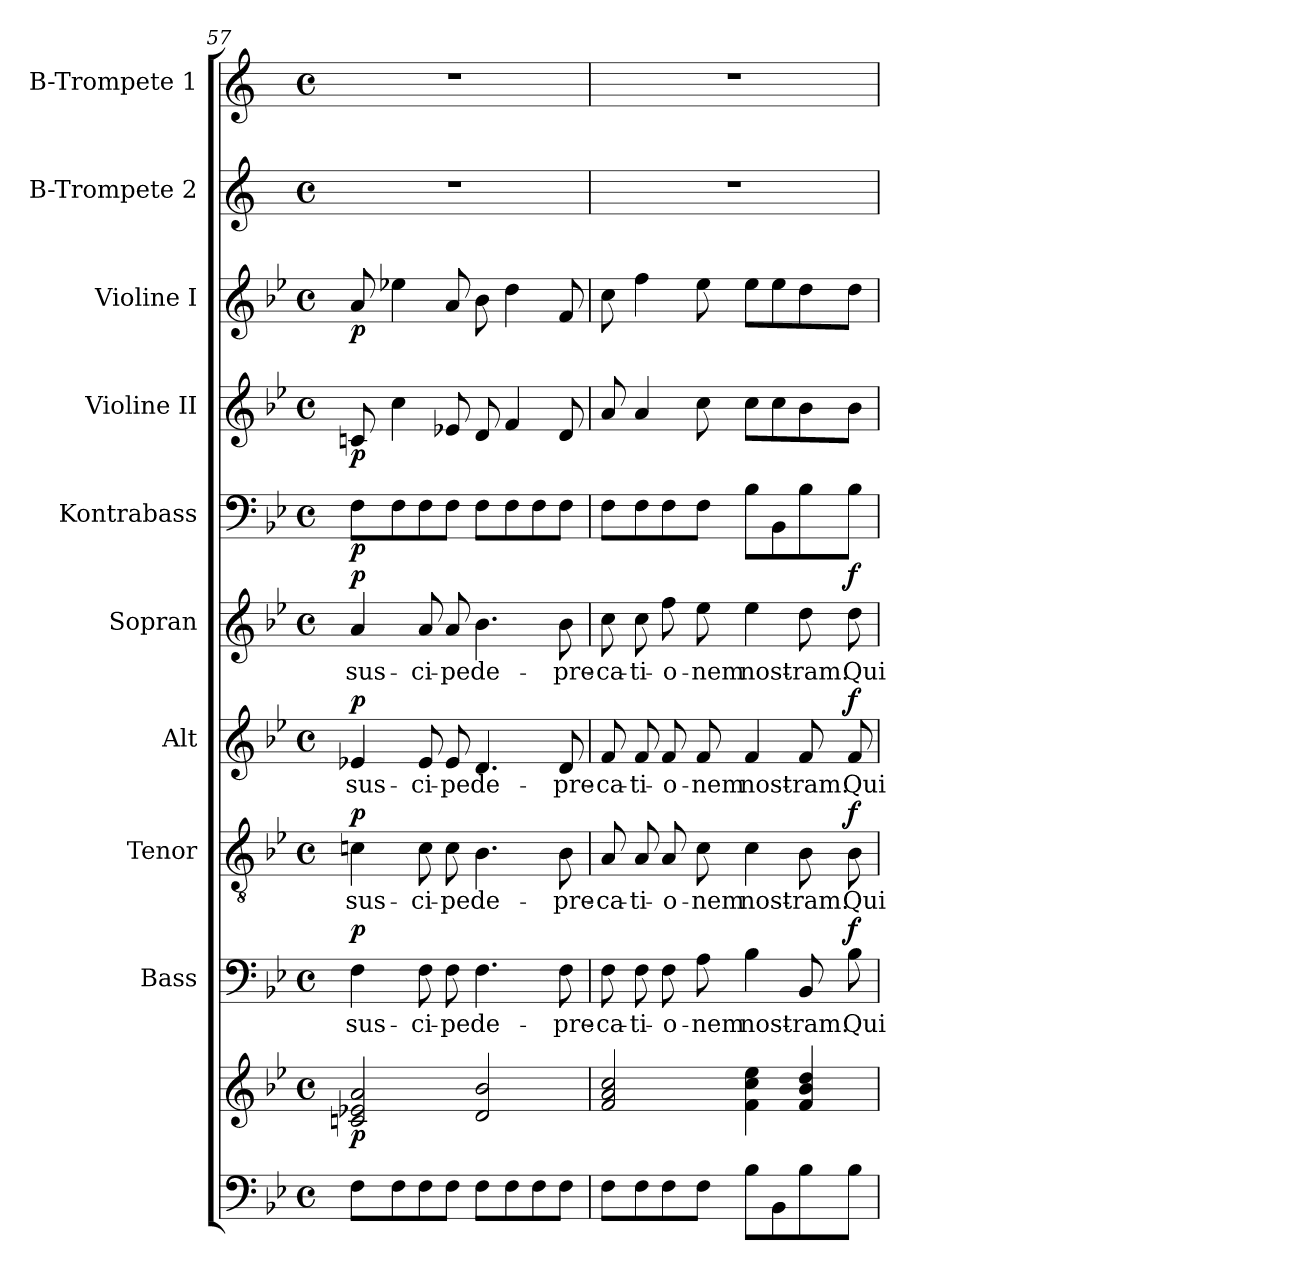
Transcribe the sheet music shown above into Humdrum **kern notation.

**kern	**kern	**dynam	**kern	**text	**dynam	**kern	**text	**dynam	**kern	**text	**dynam	**kern	**text	**dynam	**kern	**dynam	**kern	**dynam	**kern	**dynam	**kern	**kern
*part10	*part10	*part10	*part9	*part9	*part9	*part8	*part8	*part8	*part7	*part7	*part7	*part6	*part6	*part6	*part5	*part5	*part4	*part4	*part3	*part3	*part2	*part1
*staff11	*staff10	*staff10/11	*staff9	*staff9	*staff9	*staff8	*staff8	*staff8	*staff7	*staff7	*staff7	*staff6	*staff6	*staff6	*staff5	*staff5	*staff4	*staff4	*staff3	*staff3	*staff2	*staff1
*	*	*	*I"Bass	*	*	*I"Tenor	*	*	*I"Alt	*	*	*I"Sopran	*	*	*I"Kontrabass	*	*I"Violine II	*	*I"Violine I	*	*I"B-Trompete 2	*I"B-Trompete 1
*	*	*	*I'B.	*	*	*I'T.	*	*	*I'A.	*	*	*I'S.	*	*	*I'Kb.	*	*I'Vl. II	*	*I'Vl. I	*	*I'B Trp. 2	*I'B Trp. 1
*clefF4	*clefG2	*	*clefF4	*	*	*clefGv2	*	*	*clefG2	*	*	*clefG2	*	*	*clefF4	*	*clefG2	*	*clefG2	*	*clefG2	*clefG2
*	*	*	*	*	*	*	*	*	*	*	*	*	*	*	*ITrd7c12	*	*	*	*	*	*ITrd1c2	*ITrd1c2
*k[b-e-]	*k[b-e-]	*	*k[b-e-]	*	*	*k[b-e-]	*	*	*k[b-e-]	*	*	*k[b-e-]	*	*	*k[b-e-]	*	*k[b-e-]	*	*k[b-e-]	*	*k[b-e-]	*k[b-e-]
*B-:	*B-:	*	*B-:	*	*	*B-:	*	*	*B-:	*	*	*B-:	*	*	*B-:	*	*B-:	*	*B-:	*	*B-:	*B-:
*M4/4	*M4/4	*	*M4/4	*	*	*M4/4	*	*	*M4/4	*	*	*M4/4	*	*	*M4/4	*	*M4/4	*	*M4/4	*	*M4/4	*M4/4
*met(c)	*met(c)	*	*met(c)	*	*	*met(c)	*	*	*met(c)	*	*	*met(c)	*	*	*met(c)	*	*met(c)	*	*met(c)	*	*met(c)	*met(c)
=57	=57	=57	=57	=57	=57	=57	=57	=57	=57	=57	=57	=57	=57	=57	=57	=57	=57	=57	=57	=57	=57	=57
!	!	!LO:DY:b	!	!LO:LY:b	!LO:DY:a	!	!LO:LY:b	!LO:DY:a	!	!LO:LY:b	!LO:DY:a	!	!LO:LY:b	!LO:DY:a	!	!LO:DY:b	!	!LO:DY:b	!	!LO:DY:b	!	!
8F\L	2cn/ 2e-X/ 2a/	p	4F\	sus-	p	4cn\	sus-	p	4e-X/	sus-	p	4a/	sus-	p	8FF\L	p	8cn/	p	8a/	p	1r	1r
8F\	.	.	.	.	.	.	.	.	.	.	.	.	.	.	8FF\	.	4cc\	.	4ee-X\	.	.	.
!	!	!	!	!LO:LY:b	!	!	!LO:LY:b	!	!	!LO:LY:b	!	!	!LO:LY:b	!	!	!	!	!	!	!	!	!
8F\	.	.	8F\	-ci-	.	8c\	-ci-	.	8e-/	-ci-	.	8a/	-ci-	.	8FF\	.	.	.	.	.	.	.
!	!	!	!	!LO:LY:b	!	!	!LO:LY:b	!	!	!LO:LY:b	!	!	!LO:LY:b	!	!	!	!	!	!	!	!	!
8F\J	.	.	8F\	-pe	.	8c\	-pe	.	8e-/	-pe	.	8a/	-pe	.	8FF\J	.	8e-X/	.	8a/	.	.	.
!	!	!	!	!LO:LY:b	!	!	!LO:LY:b	!	!	!LO:LY:b	!	!	!LO:LY:b	!	!	!	!	!	!	!	!	!
8F\L	2d/ 2b-/	.	4.F\	de-	.	4.B-\	de-	.	4.d/	de-	.	4.b-\	de-	.	8FF\L	.	8d/	.	8b-\	.	.	.
8F\	.	.	.	.	.	.	.	.	.	.	.	.	.	.	8FF\	.	4f/	.	4dd\	.	.	.
8F\	.	.	.	.	.	.	.	.	.	.	.	.	.	.	8FF\	.	.	.	.	.	.	.
!	!	!	!	!LO:LY:b	!	!	!LO:LY:b	!	!	!LO:LY:b	!	!	!LO:LY:b	!	!	!	!	!	!	!	!	!
8F\J	.	.	8F\	-pre-	.	8B-\	-pre-	.	8d/	-pre-	.	8b-\	-pre-	.	8FF\J	.	8d/	.	8f/	.	.	.
=58	=58	=58	=58	=58	=58	=58	=58	=58	=58	=58	=58	=58	=58	=58	=58	=58	=58	=58	=58	=58	=58	=58
!	!	!	!	!LO:LY:b	!	!	!LO:LY:b	!	!	!LO:LY:b	!	!	!LO:LY:b	!	!	!	!	!	!	!	!	!
8F\L	2f/ 2a/ 2cc/	.	8F\	-ca-	.	8A/	-ca-	.	8f/	-ca-	.	8cc\	-ca-	.	8FF\L	.	8a/	.	8cc\	.	1r	1r
!	!	!	!	!LO:LY:b	!	!	!LO:LY:b	!	!	!LO:LY:b	!	!	!LO:LY:b	!	!	!	!	!	!	!	!	!
8F\	.	.	8F\	-ti-	.	8A/	-ti-	.	8f/	-ti-	.	8cc\	-ti-	.	8FF\	.	4a/	.	4ff\	.	.	.
!	!	!	!	!LO:LY:b	!	!	!LO:LY:b	!	!	!LO:LY:b	!	!	!LO:LY:b	!	!	!	!	!	!	!	!	!
8F\	.	.	8F\	-o-	.	8A/	-o-	.	8f/	-o-	.	8ff\	-o-	.	8FF\	.	.	.	.	.	.	.
!	!	!	!	!LO:LY:b	!	!	!LO:LY:b	!	!	!LO:LY:b	!	!	!LO:LY:b	!	!	!	!	!	!	!	!	!
8F\J	.	.	8A\	-nem	.	8c\	-nem	.	8f/	-nem	.	8ee-\	-nem	.	8FF\J	.	8cc\	.	8ee-\	.	.	.
!	!	!	!	!LO:LY:b	!	!	!LO:LY:b	!	!	!LO:LY:b	!	!	!LO:LY:b	!	!	!	!	!	!	!	!	!
8B-\L	4f\ 4cc\ 4ee-\	.	4B-\	nost-	.	4c\	nost-	.	4f/	nost-	.	4ee-\	nost-	.	8BB-\L	.	8cc\L	.	8ee-\L	.	.	.
8BB-\	.	.	.	.	.	.	.	.	.	.	.	.	.	.	8BBB-\	.	8cc\	.	8ee-\	.	.	.
!	!	!	!	!LO:LY:b	!	!	!LO:LY:b	!	!	!LO:LY:b	!	!	!LO:LY:b	!	!	!	!	!	!	!	!	!
8B-\	4f/ 4b-/ 4dd/	.	8BB-/	-ram.	.	8B-\	-ram.	.	8f/	-ram.	.	8dd\	-ram.	.	8BB-\	.	8b-\	.	8dd\	.	.	.
!	!	!	!	!LO:LY:b	!LO:DY:a	!	!LO:LY:b	!LO:DY:a	!	!LO:LY:b	!LO:DY:a	!	!LO:LY:b	!LO:DY:a	!	!	!	!	!	!	!	!
8B-\J	.	.	8B-\	Qui	f	8B-\	Qui	f	8f/	Qui	f	8dd\	Qui	f	8BB-\J	.	8b-\J	.	8dd\J	.	.	.
=	=	=	=	=	=	=	=	=	=	=	=	=	=	=	=	=	=	=	=	=	=	=
*-	*-	*-	*-	*-	*-	*-	*-	*-	*-	*-	*-	*-	*-	*-	*-	*-	*-	*-	*-	*-	*-	*-
